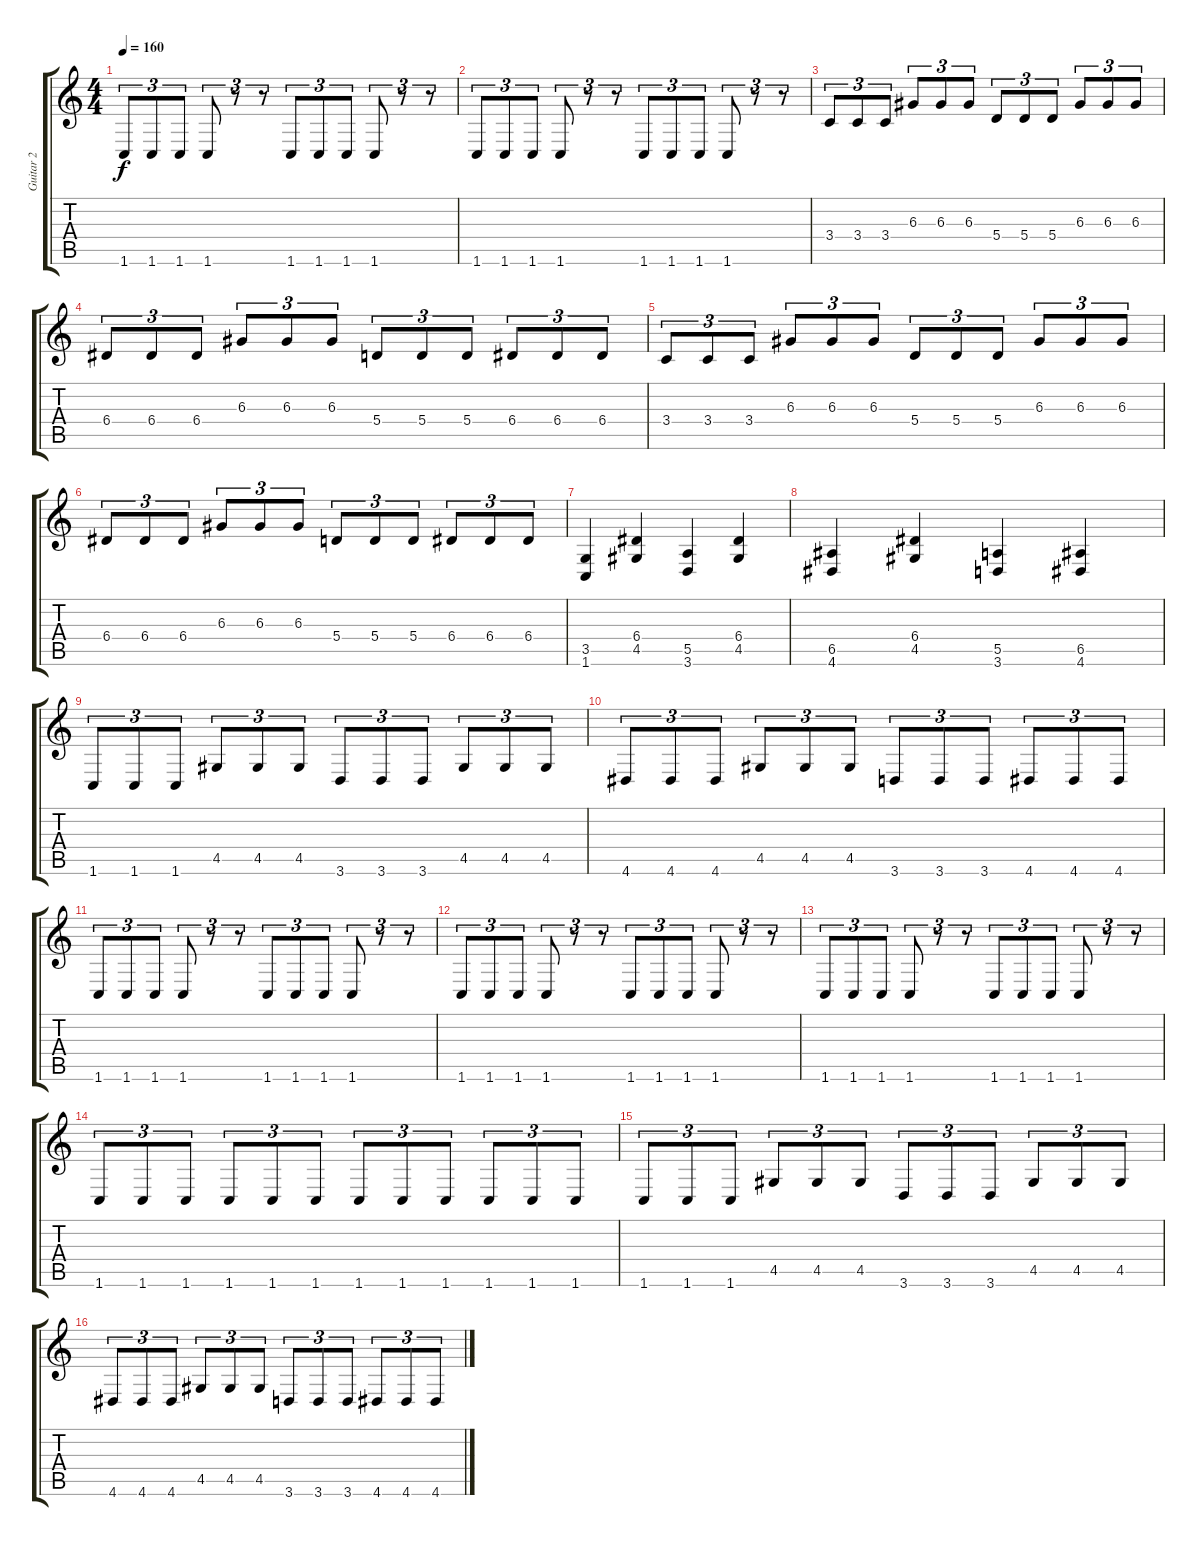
\track ("Guitar 2" "Guitar 2") {instrument distortionguitar}
\staff {score tabs}
\tuning (B3 Gb3 D3 A2 E2 B1) {hide}
\ts (4 4)
\tempo 160
\clef g2
\ks c
1.6.8{tu (3 2) dy f} 1.6.8{tu (3 2)} 1.6.8{tu (3 2)} 1.6.8{tu (3 2)} r.8{tu (3 2)} r.8{tu (3 2)} 1.6.8{tu (3 2)} 1.6.8{tu (3 2)} 1.6.8{tu (3 2)} 1.6.8{tu (3 2)} r.8{tu (3 2)} r.8{tu (3 2)} |
1.6.8{tu (3 2)} 1.6.8{tu (3 2)} 1.6.8{tu (3 2)} 1.6.8{tu (3 2)} r.8{tu (3 2)} r.8{tu (3 2)} 1.6.8{tu (3 2)} 1.6.8{tu (3 2)} 1.6.8{tu (3 2)} 1.6.8{tu (3 2)} r.8{tu (3 2)} r.8{tu (3 2)} |
3.4.8{tu (3 2)} 3.4.8{tu (3 2)} 3.4.8{tu (3 2)} 6.3.8{tu (3 2)} 6.3.8{tu (3 2)} 6.3.8{tu (3 2)} 5.4.8{tu (3 2)} 5.4.8{tu (3 2)} 5.4.8{tu (3 2)} 6.3.8{tu (3 2)} 6.3.8{tu (3 2)} 6.3.8{tu (3 2)} |
6.4.8{tu (3 2)} 6.4.8{tu (3 2)} 6.4.8{tu (3 2)} 6.3.8{tu (3 2)} 6.3.8{tu (3 2)} 6.3.8{tu (3 2)} 5.4.8{tu (3 2)} 5.4.8{tu (3 2)} 5.4.8{tu (3 2)} 6.4.8{tu (3 2)} 6.4.8{tu (3 2)} 6.4.8{tu (3 2)} |
3.4.8{tu (3 2)} 3.4.8{tu (3 2)} 3.4.8{tu (3 2)} 6.3.8{tu (3 2)} 6.3.8{tu (3 2)} 6.3.8{tu (3 2)} 5.4.8{tu (3 2)} 5.4.8{tu (3 2)} 5.4.8{tu (3 2)} 6.3.8{tu (3 2)} 6.3.8{tu (3 2)} 6.3.8{tu (3 2)} |
6.4.8{tu (3 2)} 6.4.8{tu (3 2)} 6.4.8{tu (3 2)} 6.3.8{tu (3 2)} 6.3.8{tu (3 2)} 6.3.8{tu (3 2)} 5.4.8{tu (3 2)} 5.4.8{tu (3 2)} 5.4.8{tu (3 2)} 6.4.8{tu (3 2)} 6.4.8{tu (3 2)} 6.4.8{tu (3 2)} |
(3.5 1.6).4 (6.4 4.5).4 (5.5 3.6).4 (6.4 4.5).4 |
(6.5 4.6).4 (6.4 4.5).4 (5.5 3.6).4 (6.5 4.6).4 |
1.6.8{tu (3 2)} 1.6.8{tu (3 2)} 1.6.8{tu (3 2)} 4.5.8{tu (3 2)} 4.5.8{tu (3 2)} 4.5.8{tu (3 2)} 3.6.8{tu (3 2)} 3.6.8{tu (3 2)} 3.6.8{tu (3 2)} 4.5.8{tu (3 2)} 4.5.8{tu (3 2)} 4.5.8{tu (3 2)} |
4.6.8{tu (3 2)} 4.6.8{tu (3 2)} 4.6.8{tu (3 2)} 4.5.8{tu (3 2)} 4.5.8{tu (3 2)} 4.5.8{tu (3 2)} 3.6.8{tu (3 2)} 3.6.8{tu (3 2)} 3.6.8{tu (3 2)} 4.6.8{tu (3 2)} 4.6.8{tu (3 2)} 4.6.8{tu (3 2)} |
1.6.8{tu (3 2)} 1.6.8{tu (3 2)} 1.6.8{tu (3 2)} 1.6.8{tu (3 2)} r.8{tu (3 2)} r.8{tu (3 2)} 1.6.8{tu (3 2)} 1.6.8{tu (3 2)} 1.6.8{tu (3 2)} 1.6.8{tu (3 2)} r.8{tu (3 2)} r.8{tu (3 2)} |
1.6.8{tu (3 2)} 1.6.8{tu (3 2)} 1.6.8{tu (3 2)} 1.6.8{tu (3 2)} r.8{tu (3 2)} r.8{tu (3 2)} 1.6.8{tu (3 2)} 1.6.8{tu (3 2)} 1.6.8{tu (3 2)} 1.6.8{tu (3 2)} r.8{tu (3 2)} r.8{tu (3 2)} |
1.6.8{tu (3 2)} 1.6.8{tu (3 2)} 1.6.8{tu (3 2)} 1.6.8{tu (3 2)} r.8{tu (3 2)} r.8{tu (3 2)} 1.6.8{tu (3 2)} 1.6.8{tu (3 2)} 1.6.8{tu (3 2)} 1.6.8{tu (3 2)} r.8{tu (3 2)} r.8{tu (3 2)} |
1.6.8{tu (3 2)} 1.6.8{tu (3 2)} 1.6.8{tu (3 2)} 1.6.8{tu (3 2)} 1.6.8{tu (3 2)} 1.6.8{tu (3 2)} 1.6.8{tu (3 2)} 1.6.8{tu (3 2)} 1.6.8{tu (3 2)} 1.6.8{tu (3 2)} 1.6.8{tu (3 2)} 1.6.8{tu (3 2)} |
1.6.8{tu (3 2)} 1.6.8{tu (3 2)} 1.6.8{tu (3 2)} 4.5.8{tu (3 2)} 4.5.8{tu (3 2)} 4.5.8{tu (3 2)} 3.6.8{tu (3 2)} 3.6.8{tu (3 2)} 3.6.8{tu (3 2)} 4.5.8{tu (3 2)} 4.5.8{tu (3 2)} 4.5.8{tu (3 2)} |
4.6.8{tu (3 2)} 4.6.8{tu (3 2)} 4.6.8{tu (3 2)} 4.5.8{tu (3 2)} 4.5.8{tu (3 2)} 4.5.8{tu (3 2)} 3.6.8{tu (3 2)} 3.6.8{tu (3 2)} 3.6.8{tu (3 2)} 4.6.8{tu (3 2)} 4.6.8{tu (3 2)} 4.6.8{tu (3 2)}
